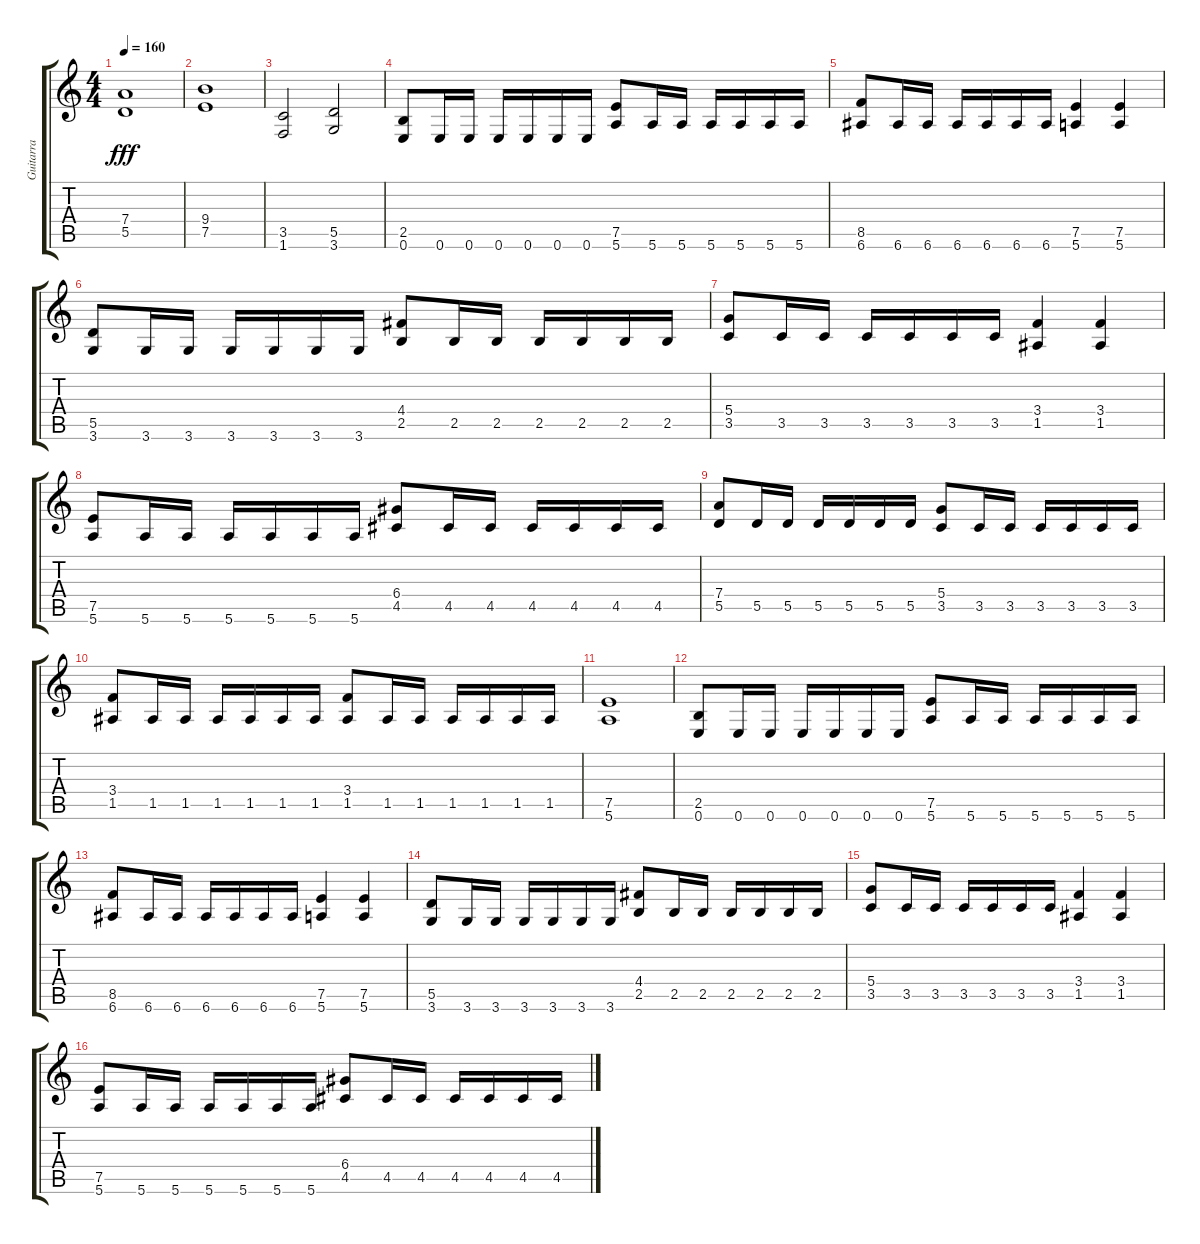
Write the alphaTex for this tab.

\track ("Guitarra" "Guitarra") {instrument distortionguitar}
\staff {score tabs}
\tuning (E4 B3 G3 D3 A2 E2) {hide}
\ts (4 4)
\tempo 160
\clef g2
\ks c
(7.4 5.5).1{dy fff} |
(9.4 7.5).1 |
(3.5 1.6).2 (5.5 3.6).2 |
(2.5 0.6).8 0.6.16 0.6.16 0.6.16 0.6.16 0.6.16 0.6.16 (7.5 5.6).8 5.6.16 5.6.16 5.6.16 5.6.16 5.6.16 5.6.16 |
(8.5 6.6).8 6.6.16 6.6.16 6.6.16 6.6.16 6.6.16 6.6.16 (7.5 5.6).4 (7.5 5.6).4 |
(5.5 3.6).8 3.6.16 3.6.16 3.6.16 3.6.16 3.6.16 3.6.16 (4.4 2.5).8 2.5.16 2.5.16 2.5.16 2.5.16 2.5.16 2.5.16 |
(5.4 3.5).8 3.5.16 3.5.16 3.5.16 3.5.16 3.5.16 3.5.16 (3.4 1.5).4 (3.4 1.5).4 |
(7.5 5.6).8 5.6.16 5.6.16 5.6.16 5.6.16 5.6.16 5.6.16 (6.4 4.5).8 4.5.16 4.5.16 4.5.16 4.5.16 4.5.16 4.5.16 |
(7.4 5.5).8 5.5.16 5.5.16 5.5.16 5.5.16 5.5.16 5.5.16 (5.4 3.5).8 3.5.16 3.5.16 3.5.16 3.5.16 3.5.16 3.5.16 |
(3.4 1.5).8 1.5.16 1.5.16 1.5.16 1.5.16 1.5.16 1.5.16 (3.4 1.5).8 1.5.16 1.5.16 1.5.16 1.5.16 1.5.16 1.5.16 |
(7.5 5.6).1 |
(2.5 0.6).8 0.6.16 0.6.16 0.6.16 0.6.16 0.6.16 0.6.16 (7.5 5.6).8 5.6.16 5.6.16 5.6.16 5.6.16 5.6.16 5.6.16 |
(8.5 6.6).8 6.6.16 6.6.16 6.6.16 6.6.16 6.6.16 6.6.16 (7.5 5.6).4 (7.5 5.6).4 |
(5.5 3.6).8 3.6.16 3.6.16 3.6.16 3.6.16 3.6.16 3.6.16 (4.4 2.5).8 2.5.16 2.5.16 2.5.16 2.5.16 2.5.16 2.5.16 |
(5.4 3.5).8 3.5.16 3.5.16 3.5.16 3.5.16 3.5.16 3.5.16 (3.4 1.5).4 (3.4 1.5).4 |
(7.5 5.6).8 5.6.16 5.6.16 5.6.16 5.6.16 5.6.16 5.6.16 (6.4 4.5).8 4.5.16 4.5.16 4.5.16 4.5.16 4.5.16 4.5.16
